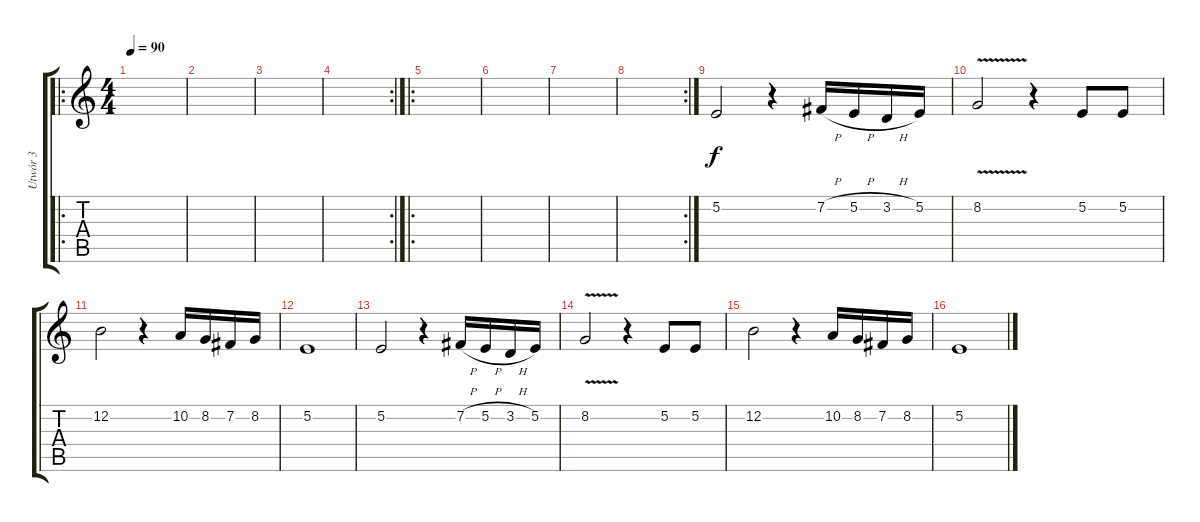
\track ("Utwór 3" "Utwór 3") {instrument mutedtrumpet}
\staff {score tabs}
\tuning (E4 B3 G3 D3 A2 E2) {hide}
\ro
\ts (4 4)
\tempo 90
\clef g2
\ks c
|
|
|
\rc 2
|
\ro
|
|
|
\rc 2
|
5.2.2 r.4 7.2{h}.16 5.2{h}.16 3.2{h}.16 5.2.16 |
8.2{v}.2 r.4 5.2.8 5.2.8 |
12.2.2 r.4 10.2.16 8.2.16 7.2.16 8.2.16 |
5.2.1 |
5.2.2 r.4 7.2{h}.16 5.2{h}.16 3.2{h}.16 5.2.16 |
8.2{v}.2 r.4 5.2.8 5.2.8 |
12.2.2 r.4 10.2.16 8.2.16 7.2.16 8.2.16 |
5.2.1
